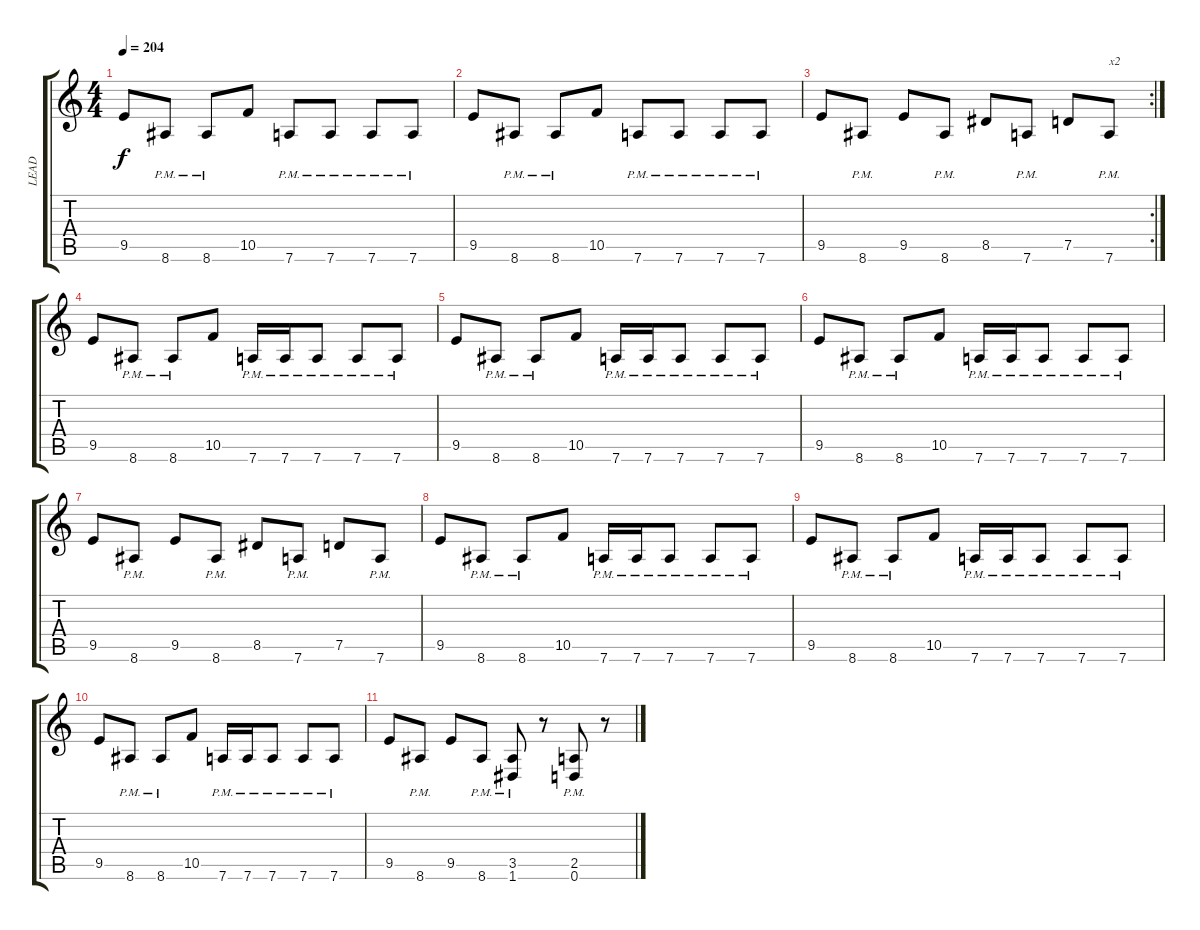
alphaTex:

\track ("LEAD" "LEAD") {instrument overdrivenguitar}
\staff {score tabs}
\tuning (D4 A3 F3 C3 G2 D2) {hide}
\ts (4 4)
\tempo 204
\clef g2
\ks c
9.5.8{dy f} 8.6{pm}.8 8.6{pm}.8 10.5.8 7.6{pm}.8 7.6{pm}.8 7.6{pm}.8 7.6{pm}.8 |
9.5.8 8.6{pm}.8 8.6{pm}.8 10.5.8 7.6{pm}.8 7.6{pm}.8 7.6{pm}.8 7.6{pm}.8 |
\rc 2
9.5.8 8.6{pm}.8 9.5.8 8.6{pm}.8 8.5.8 7.6{pm}.8 7.5.8 7.6{pm}.8{txt "x2"} |
9.5.8 8.6{pm}.8 8.6{pm}.8 10.5.8 7.6{pm}.16 7.6{pm}.16 7.6{pm}.8 7.6{pm}.8 7.6{pm}.8 |
9.5.8 8.6{pm}.8 8.6{pm}.8 10.5.8 7.6{pm}.16 7.6{pm}.16 7.6{pm}.8 7.6{pm}.8 7.6{pm}.8 |
9.5.8 8.6{pm}.8 8.6{pm}.8 10.5.8 7.6{pm}.16 7.6{pm}.16 7.6{pm}.8 7.6{pm}.8 7.6{pm}.8 |
9.5.8 8.6{pm}.8 9.5.8 8.6{pm}.8 8.5.8 7.6{pm}.8 7.5.8 7.6{pm}.8 |
9.5.8 8.6{pm}.8 8.6{pm}.8 10.5.8 7.6{pm}.16 7.6{pm}.16 7.6{pm}.8 7.6{pm}.8 7.6{pm}.8 |
9.5.8 8.6{pm}.8 8.6{pm}.8 10.5.8 7.6{pm}.16 7.6{pm}.16 7.6{pm}.8 7.6{pm}.8 7.6{pm}.8 |
9.5.8 8.6{pm}.8 8.6{pm}.8 10.5.8 7.6{pm}.16 7.6{pm}.16 7.6{pm}.8 7.6{pm}.8 7.6{pm}.8 |
9.5.8 8.6{pm}.8 9.5.8 8.6{pm}.8 (3.5{pm} 1.6).8 r.8 (2.5{pm} 0.6).8 r.8
